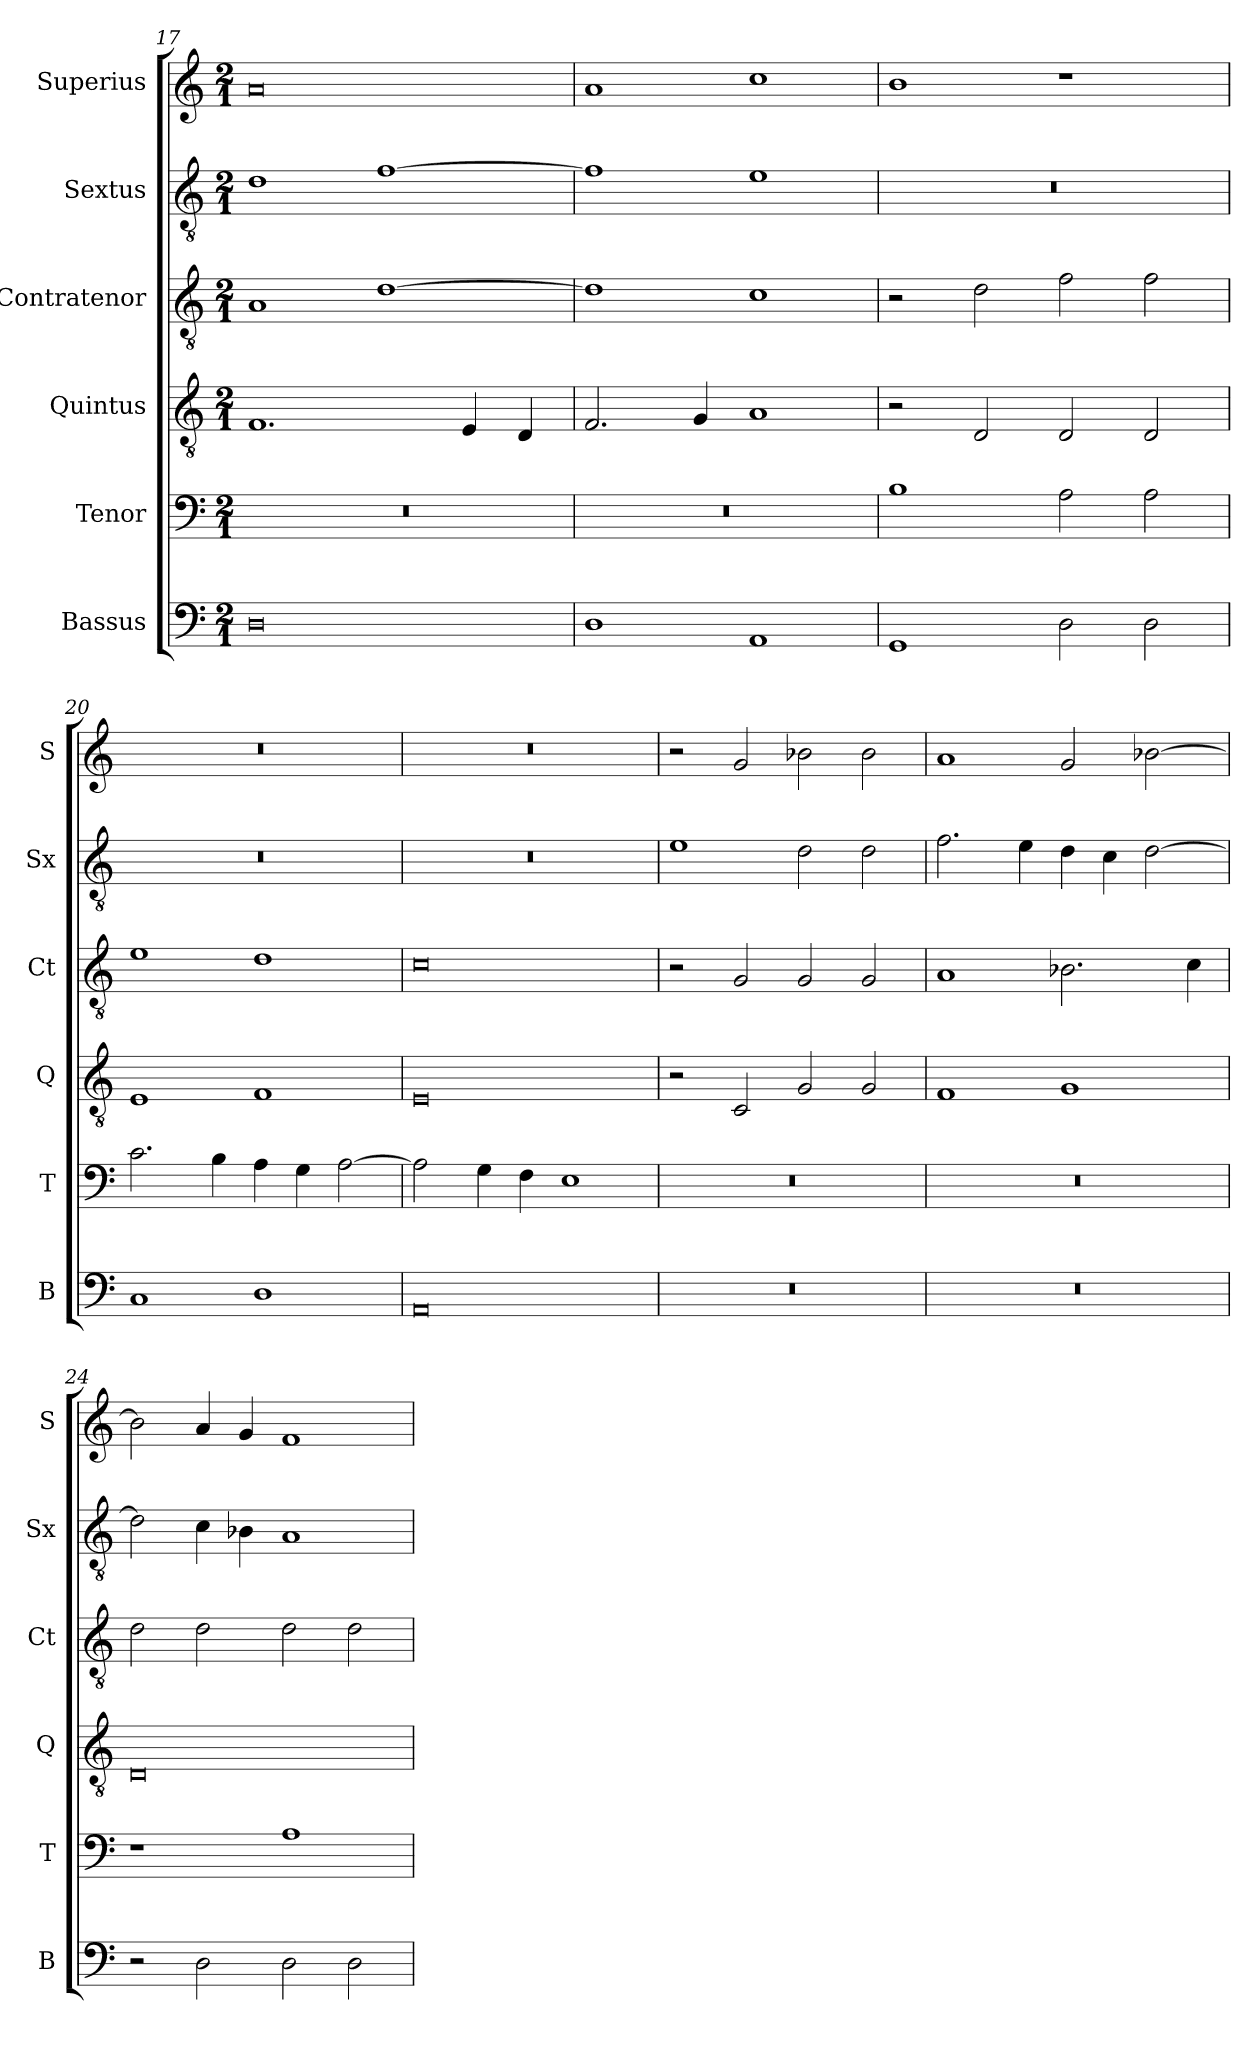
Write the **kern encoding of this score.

**kern	**kern	**kern	**kern	**kern	**kern
*part6	*part5	*part4	*part3	*part2	*part1
*staff6	*staff5	*staff4	*staff3	*staff2	*staff1
*I"Bassus	*I"Tenor	*I"Quintus	*I"Contratenor	*I"Sextus	*I"Superius
*I'B	*I'T	*I'Q	*I'Ct	*I'Sx	*I'S
*clefF4	*clefF4	*clefGv2	*clefGv2	*clefGv2	*clefG2
*k[]	*k[]	*k[]	*k[]	*k[]	*k[]
*M2/1	*M2/1	*M2/1	*M2/1	*M2/1	*M2/1
=17	=17	=17	=17	=17	=17
0D	0r	1.F	1A	1d	0a
.	.	.	[1d	[1f	.
.	.	4E/	.	.	.
.	.	4D/	.	.	.
=18	=18	=18	=18	=18	=18
1D	0r	2.F/	1d]	1f]	1a
.	.	4G/	.	.	.
1AA	.	1A	1c	1e	1cc
=19	=19	=19	=19	=19	=19
1GG	1B	2r	2r	0r	1b
.	.	2D/	2d\	.	.
2D\	2A\	2D/	2f\	.	1r
2D\	2A\	2D/	2f\	.	.
=20	=20	=20	=20	=20	=20
1C	2.c\	1E	1e	0r	0r
.	4B\	.	.	.	.
1D	4A\	1F	1d	.	.
.	4G\	.	.	.	.
.	[2A\	.	.	.	.
=21	=21	=21	=21	=21	=21
0AA	2A\]	0E	0c	0r	0r
.	4G\	.	.	.	.
.	4F\	.	.	.	.
.	1E	.	.	.	.
=22	=22	=22	=22	=22	=22
0r	0r	2r	2r	1e	2r
.	.	2C/	2G/	.	2g/
.	.	2G/	2G/	2d\	2b-X\
.	.	2G/	2G/	2d\	2b-\
=23	=23	=23	=23	=23	=23
0r	0r	1F	1A	2.f\	1a
.	.	.	.	4e\	.
.	.	1G	2.B-X\	4d\	2g/
.	.	.	.	4c\	.
.	.	.	.	[2d\	[2b-X\
.	.	.	4c\	.	.
=24	=24	=24	=24	=24	=24
2r	1r	0D	2d\	2d\]	2b-\]
2D\	.	.	2d\	4c\	4a/
.	.	.	.	4B-X\	4g/
2D\	1A	.	2d\	1A	1f
2D\	.	.	2d\	.	.
=	=	=	=	=	=
*-	*-	*-	*-	*-	*-
